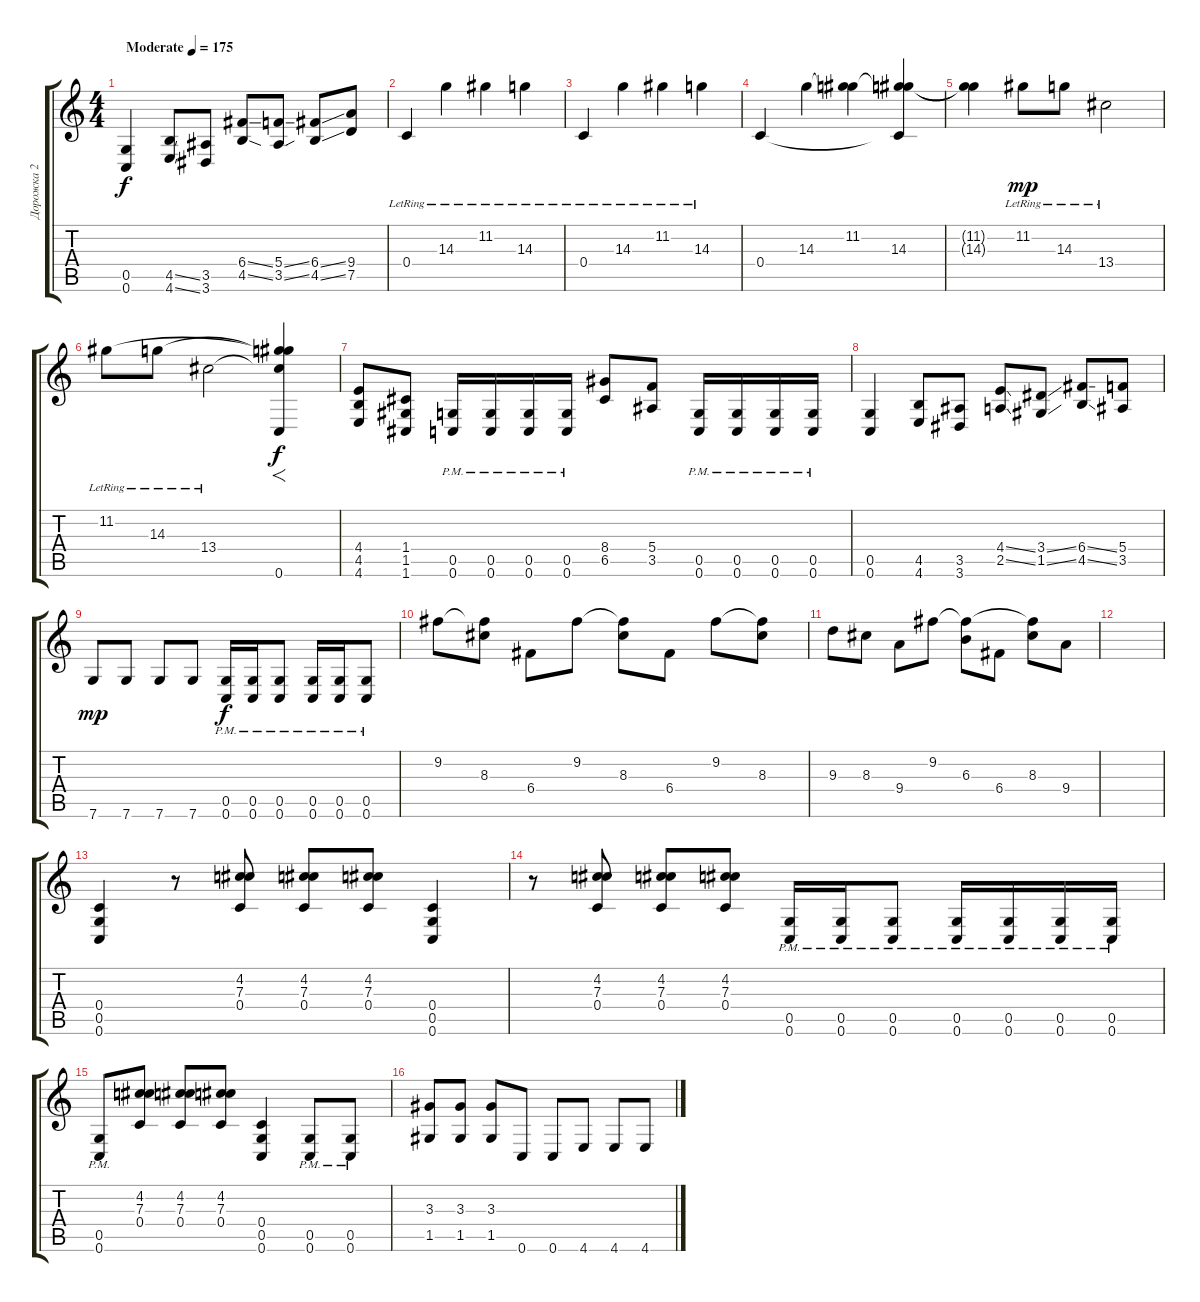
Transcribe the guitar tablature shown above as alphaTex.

\track ("Дорожка 2" "Дорожка 2") {instrument distortionguitar}
\staff {score tabs}
\tuning (D4 A3 F3 C3 G2 C2) {hide}
\ts (4 4)
\tempo (175 "Moderate")
\clef g2
\ks c
(0.5 0.6).4{dy f instrument distortionguitar} (4.5{ss} 4.6{ss}).8 (3.5 3.6).8 (6.4{ss} 4.5{ss}).8 (5.4{ss} 3.5{ss}).8 (6.4{ss} 4.5{ss}).8 (9.4 7.5).8 |
0.4{lr}.4 14.3{lr}.4 11.2{lr}.4 14.3{lr}.4 |
0.4{lr}.4 14.3{lr}.4 11.2{lr}.4 14.3{lr}.4 |
0.4.4 14.3.4 (11.2 14.3{t}).4 (11.2{t} 14.3 0.4{t}).4 |
(11.2{t} 14.3{t}).4 11.2{lr}.8{dy mp} 14.3{lr}.8 13.4{lr}.2 |
11.2{lr}.8 14.3{lr}.8 13.4{lr}.2 (11.2{t} 14.3{t} 13.4{t} 0.6).4{f dy f} |
(4.4 4.5 4.6).8 (1.4 1.5 1.6).8 (0.5{pm} 0.6{pm}).16 (0.5{pm} 0.6{pm}).16 (0.5{pm} 0.6{pm}).16 (0.5{pm} 0.6{pm}).16 (8.4 6.5).8 (5.4 3.5).8 (0.5{pm} 0.6{pm}).16 (0.5{pm} 0.6{pm}).16 (0.5{pm} 0.6{pm}).16 (0.5{pm} 0.6{pm}).16 |
(0.5 0.6).4 (4.5 4.6).8 (3.5 3.6).8 (4.4{ss} 2.5{ss}).8 (3.4{ss} 1.5{ss}).8 (6.4{ss} 4.5{ss}).8 (5.4 3.5).8 |
7.6.8{dy mp} 7.6.8 7.6.8 7.6.8 (0.5{pm} 0.6{pm}).16{dy f} (0.5{pm} 0.6{pm}).16 (0.5{pm} 0.6{pm}).8 (0.5{pm} 0.6{pm}).16 (0.5{pm} 0.6{pm}).16 (0.5{pm} 0.6{pm}).8 |
9.2.8 (9.2{t} 8.3).8 6.4.8 9.2.8 (9.2{t} 8.3).8 6.4.8 9.2.8 (9.2{t} 8.3).8 |
9.3.8 8.3.8 9.4.8 9.2.8 (9.2{t} 6.3).8 6.4.8 (9.2{t} 8.3).8 9.4.8 |
|
(0.4 0.5 0.6).4 r.8 (4.2 7.3 0.4).8 (4.2 7.3 0.4).8 (4.2 7.3 0.4).8 (0.4 0.5 0.6).4 |
r.8 (4.2 7.3 0.4).8 (4.2 7.3 0.4).8 (4.2 7.3 0.4).8 (0.5{pm} 0.6{pm}).16 (0.5{pm} 0.6{pm}).16 (0.5{pm} 0.6{pm}).8 (0.5{pm} 0.6{pm}).16 (0.5{pm} 0.6{pm}).16 (0.5{pm} 0.6{pm}).16 (0.5{pm} 0.6{pm}).16 |
(0.5{pm} 0.6{pm}).8 (4.2 7.3 0.4).8 (4.2 7.3 0.4).8 (4.2 7.3 0.4).8 (0.4 0.5 0.6).4 (0.5{pm} 0.6{pm}).8 (0.5{pm} 0.6{pm}).8 |
(3.3 1.5).8 (3.3 1.5).8 (3.3 1.5).8 0.6.8 0.6.8 4.6.8 4.6.8 4.6.8
